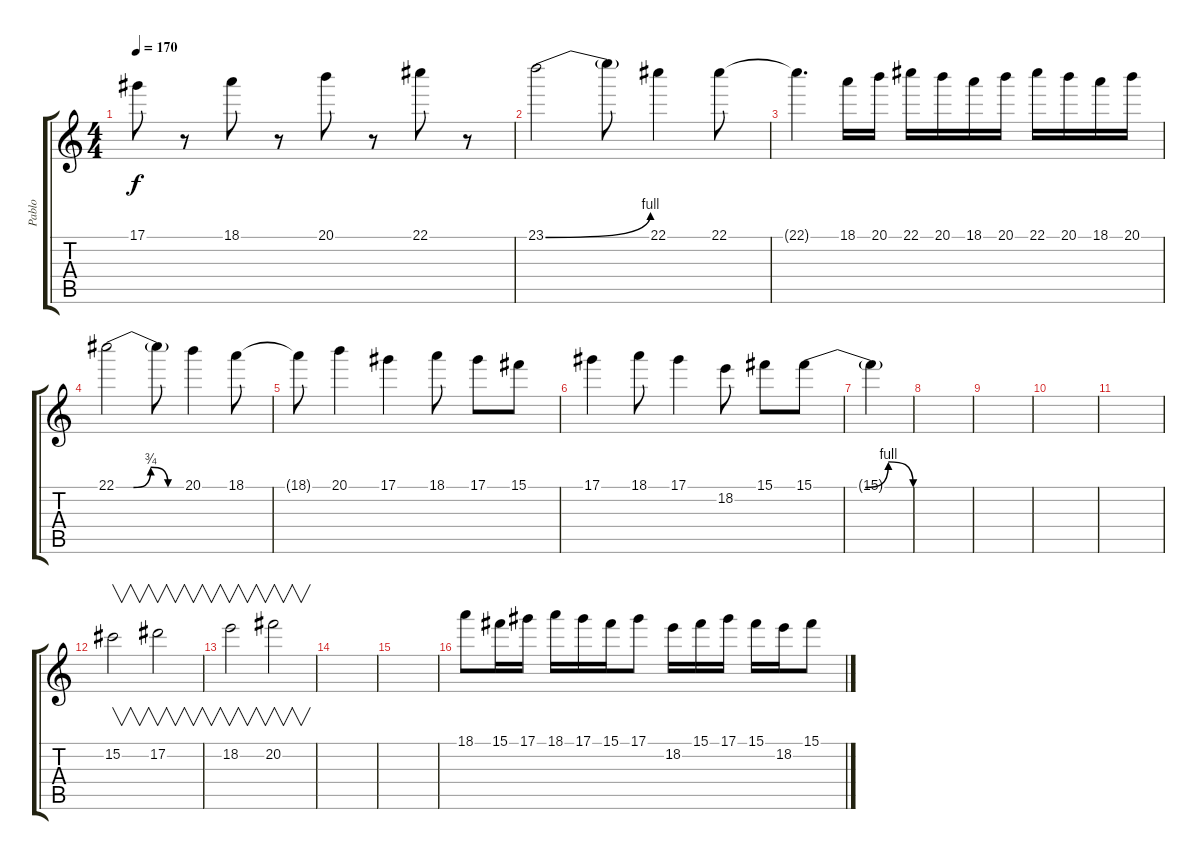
\track ("Pablo" "Pablo") {instrument overdrivenguitar}
\staff {score tabs}
\tuning (Eb4 Bb3 Gb3 Db3 Ab2 Eb2) {hide}
\ts (4 4)
\tempo 170
\clef g2
\ks c
17.1.8{dy f} r.8 18.1.8 r.8 20.1.8 r.8 22.1.8 r.8 |
23.1{be (bend 0 0 60 4)}.2 23.1{t}.8 22.1.4 22.1.8 |
22.1{t}.4{d} 18.1.16 20.1.16 22.1.16 20.1.16 18.1.16 20.1.16 22.1.16 20.1.16 18.1.16 20.1.16 |
22.1{be (custom 0 0 15 0 30 3 45 0 60 0)}.2 22.1{t}.8 20.1.4 18.1.8 |
18.1{t}.8 20.1.4 17.1.4 18.1.8 17.1.8 15.1.8 |
17.1.4 18.1.8 17.1.4 18.2.8 15.1.8 15.1{be (custom 0 0 15 0 31 0 45 4 60 0)}.8 |
15.1{t}.4 |
|
|
|
|
15.2.2{v} 17.2.2{v} |
18.2.2{v} 20.2.2{v} |
|
|
18.1.8 15.1.16 17.1.16 18.1.16 17.1.16 15.1.16 17.1.8 18.2.16 15.1.16 17.1.16 15.1.16 18.2.16 15.1.8
